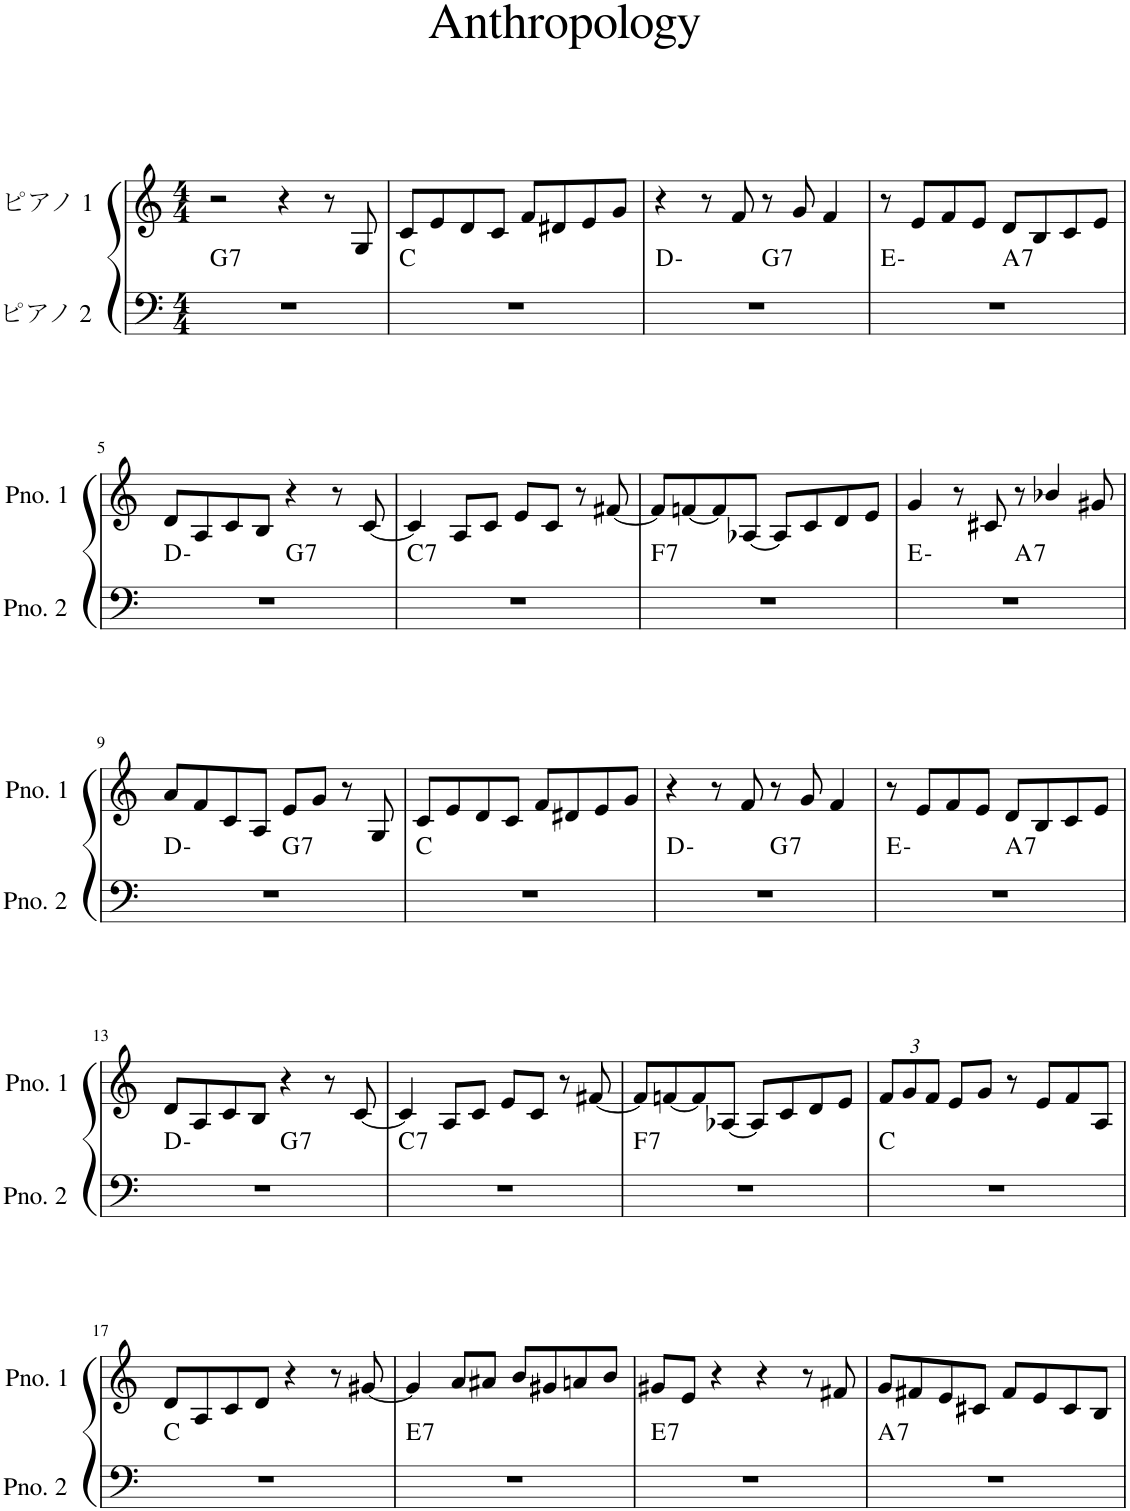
**kern	**harte	**kern
*part2	*part2	*part1
*staff2	*	*staff1
*I"ピアノ 2	*	*I"ピアノ 1
*clefF4	*	*clefG2
*k[]	*	*k[]
*M4/4	*	*M4/4
=1	=1	=1
!	!LO:H:kt=7	!
1r	G:7	2r
.	.	4r
.	.	8r
.	.	8G/
=2	=2	=2
1r	C:maj	8c/L
.	.	8e/
.	.	8d/
.	.	8c/J
.	.	8f/L
.	.	8d#X/
.	.	8e/
.	.	8g/J
=3	=3	=3
*^	*	*
1r	2ryy	D:min	4r
.	.	.	8r
.	.	.	8f/
!	!	!LO:H:kt=7	!
.	2ryy	G:7	8r
.	.	.	8g/
.	.	.	4f/
=4	=4	=4	=4
1r	2ryy	E:min	8r
.	.	.	8e/L
.	.	.	8f/
.	.	.	8e/J
!	!	!LO:H:kt=7	!
.	2ryy	A:7	8d/L
.	.	.	8B/
.	.	.	8c/
.	.	.	8e/J
!!LO:LB:g=z
=5	=5	=5	=5
1r	2ryy	D:min	8d/L
.	.	.	8A/
.	.	.	8c/
.	.	.	8B/J
!	!	!LO:H:kt=7	!
.	2ryy	G:7	4r
.	.	.	8r
.	.	.	[8c/
=6	=6	=6	=6
!	!	!LO:H:kt=7	!
*v	*v	*	*
1r	C:7	4c/]
.	.	8A/L
.	.	8c/J
.	.	8e/L
.	.	8c/J
.	.	8r
.	.	[8f#X/
=7	=7	=7
!	!LO:H:kt=7	!
1r	F:7	8f#/L]
.	.	[8fn/
.	.	8f/]
.	.	[8A-X/J
.	.	8A-/L]
.	.	8c/
.	.	8d/
.	.	8e/J
=8	=8	=8
*^	*	*
1r	2ryy	E:min	4g/
.	.	.	8r
.	.	.	8c#X/
!	!	!LO:H:kt=7	!
.	2ryy	A:7	8r
.	.	.	4b-X/
.	.	.	8g#X/
!!LO:LB:g=z
=9	=9	=9	=9
1r	2ryy	D:min	8a/L
.	.	.	8f/
.	.	.	8c/
.	.	.	8A/J
!	!	!LO:H:kt=7	!
.	2ryy	G:7	8e/L
.	.	.	8g/J
.	.	.	8r
.	.	.	8G/
*v	*v	*	*
=10	=10	=10
1r	C:maj	8c/L
.	.	8e/
.	.	8d/
.	.	8c/J
.	.	8f/L
.	.	8d#X/
.	.	8e/
.	.	8g/J
=11	=11	=11
*^	*	*
1r	2ryy	D:min	4r
.	.	.	8r
.	.	.	8f/
!	!	!LO:H:kt=7	!
.	2ryy	G:7	8r
.	.	.	8g/
.	.	.	4f/
=12	=12	=12	=12
1r	2ryy	E:min	8r
.	.	.	8e/L
.	.	.	8f/
.	.	.	8e/J
!	!	!LO:H:kt=7	!
.	2ryy	A:7	8d/L
.	.	.	8B/
.	.	.	8c/
.	.	.	8e/J
!!LO:LB:g=z
=13	=13	=13	=13
1r	2ryy	D:min	8d/L
.	.	.	8A/
.	.	.	8c/
.	.	.	8B/J
!	!	!LO:H:kt=7	!
.	2ryy	G:7	4r
.	.	.	8r
.	.	.	[8c/
=14	=14	=14	=14
!	!	!LO:H:kt=7	!
*v	*v	*	*
1r	C:7	4c/]
.	.	8A/L
.	.	8c/J
.	.	8e/L
.	.	8c/J
.	.	8r
.	.	[8f#X/
=15	=15	=15
!	!LO:H:kt=7	!
1r	F:7	8f#/L]
.	.	[8fn/
.	.	8f/]
.	.	[8A-X/J
.	.	8A-/L]
.	.	8c/
.	.	8d/
.	.	8e/J
=16	=16	=16
*	*	*Xbrackettup
1r	C:maj	12f/L
.	.	12g/
.	.	12f/J
.	.	8e/L
.	.	8g/J
.	.	8r
.	.	8e/L
.	.	8f/
.	.	8A/J
!!LO:LB:g=z
=17	=17	=17
1r	C:maj	8d/L
.	.	8A/
.	.	8c/
.	.	8d/J
.	.	4r
.	.	8r
.	.	[8g#X/
=18	=18	=18
!	!LO:H:kt=7	!
1r	E:7	4g#/]
.	.	8a/L
.	.	8a#X/J
.	.	8b/L
.	.	8g#X/
.	.	8an/
.	.	8b/J
=19	=19	=19
!	!LO:H:kt=7	!
1r	E:7	8g#X/L
.	.	8e/J
.	.	4r
.	.	4r
.	.	8r
.	.	8f#X/
=20	=20	=20
!	!LO:H:kt=7	!
1r	A:7	8g/L
.	.	8f#X/
.	.	8e/
.	.	8c#X/J
.	.	8f#/L
.	.	8e/
.	.	8c#/
.	.	8B/J
=	=	=
*-	*-	*-
